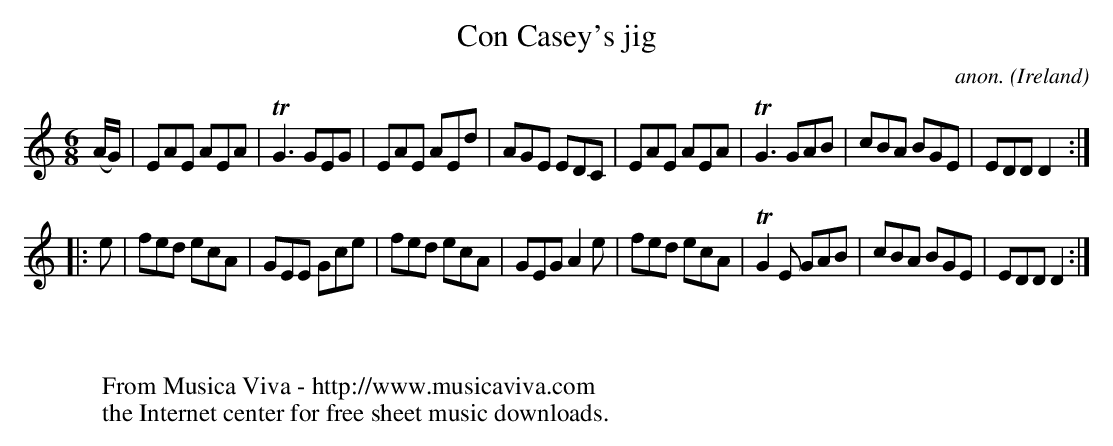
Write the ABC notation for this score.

X:1
T:Con Casey's jig
C:anon.
O:Ireland
m:Tn2 = no/4n/m/4
m:Tn3 = no/4n/m/4n
M:6/8
L:1/8
K:Am
(A/G/)|EAE AEA|TG3 GEG|EAE AEd|AGE EDC|EAE AEA|TG3 GAB|cBA BGE|EDD D2:|
|:e|fed ecA|GEE Gce|fed ecA|GEG A2e|fed ecA|TG2E GAB|cBA BGE|EDD D2:|
W:
W:
W: From Musica Viva - http://www.musicaviva.com
W: the Internet center for free sheet music downloads.
